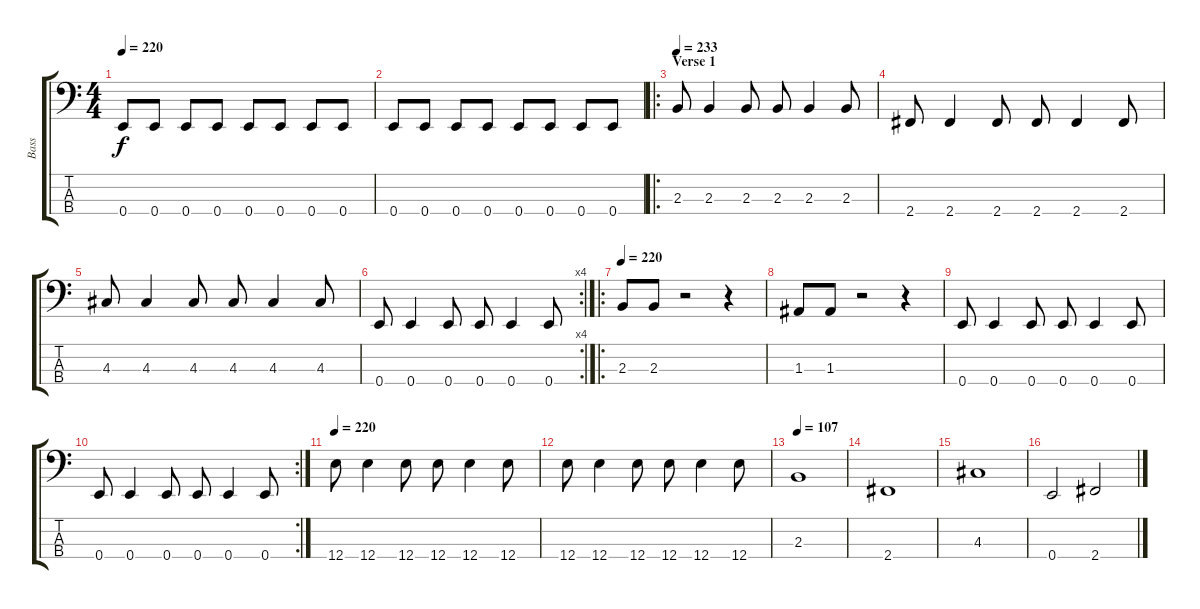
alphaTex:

\track ("Bass" "Bass") {instrument electricbasspick}
\staff {score tabs}
\tuning (G2 D2 A1 E1) {hide}
\ts (4 4)
\tempo 220
\clef f4
\ks c
0.4.8{dy f} 0.4.8 0.4.8 0.4.8 0.4.8 0.4.8 0.4.8 0.4.8 |
0.4.8 0.4.8 0.4.8 0.4.8 0.4.8 0.4.8 0.4.8 0.4.8 |
\ro
\section ("" "Verse 1")
\tempo 233
2.3.8 2.3.4 2.3.8 2.3.8 2.3.4 2.3.8 |
2.4.8 2.4.4 2.4.8 2.4.8 2.4.4 2.4.8 |
4.3.8 4.3.4 4.3.8 4.3.8 4.3.4 4.3.8 |
\rc 4
0.4.8 0.4.4 0.4.8 0.4.8 0.4.4 0.4.8 |
\ro
\tempo 220
2.3.8 2.3.8 r.2 r.4 |
1.3.8 1.3.8 r.2 r.4 |
0.4.8 0.4.4 0.4.8 0.4.8 0.4.4 0.4.8 |
\rc 2
0.4.8 0.4.4 0.4.8 0.4.8 0.4.4 0.4.8 |
\tempo 220
12.4.8 12.4.4 12.4.8 12.4.8 12.4.4 12.4.8 |
12.4.8 12.4.4 12.4.8 12.4.8 12.4.4 12.4.8 |
\tempo 107
2.3.1 |
2.4.1 |
4.3.1 |
0.4.2 2.4.2
